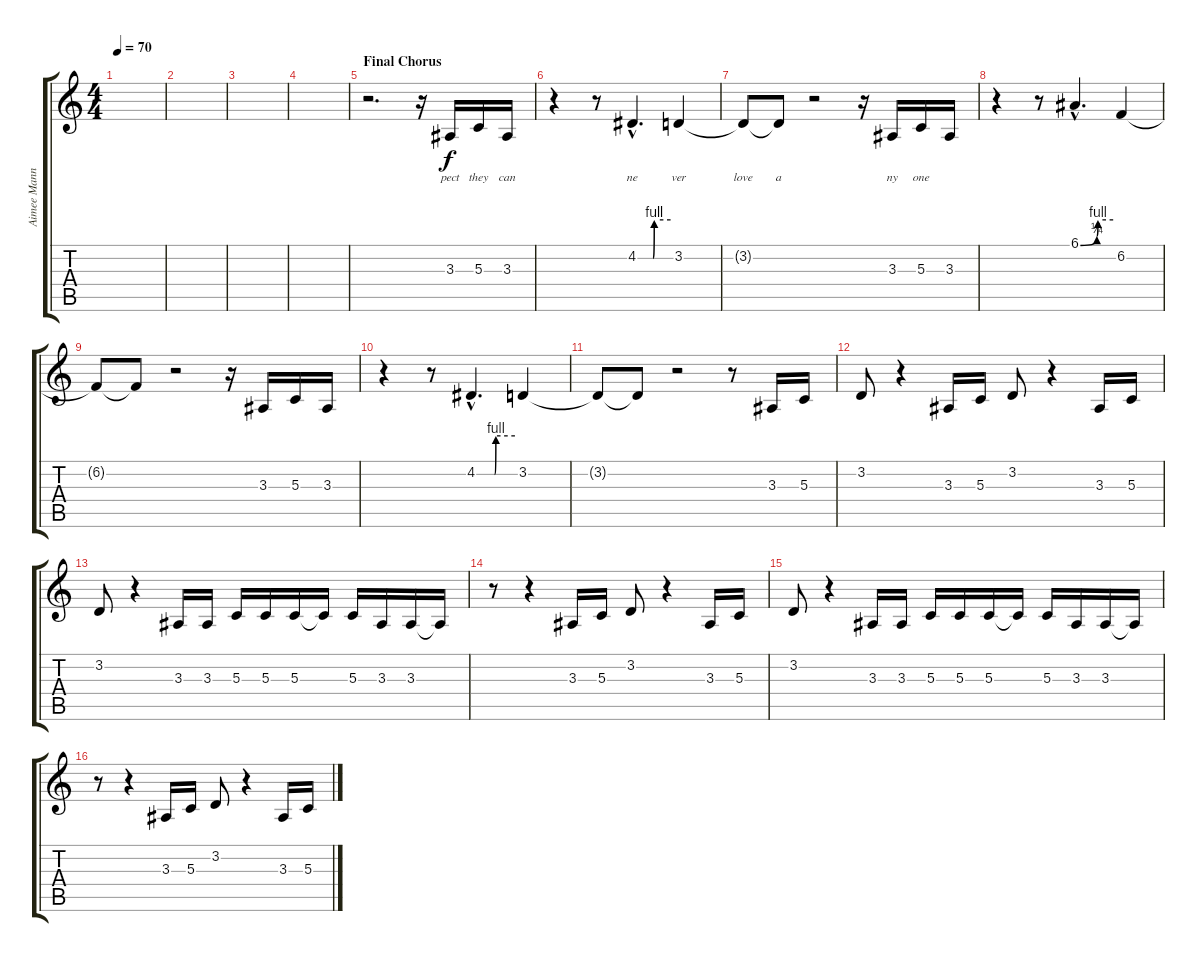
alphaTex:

\track ("Aimee Mann" "Aimee Mann") {instrument lead8bassandlead}
\staff {score tabs}
\tuning (E4 B3 G3 D3 A2 E2) {hide}
\ts (4 4)
\tempo 70
\clef g2
\ks c
|
|
|
|
\section ("" "Final Chorus")
r.2{d} r.16 3.3.16{lyrics (0 "pect") lyrics (1 "") lyrics (2 "") lyrics (3 "") lyrics (4 "")} 5.3.16{lyrics (0 "they") lyrics (1 "") lyrics (2 "") lyrics (3 "") lyrics (4 "")} 3.3.16{lyrics (0 "can") lyrics (1 "") lyrics (2 "") lyrics (3 "") lyrics (4 "")} |
r.4 r.8 4.2{be (custom 0 0 28 0 30 4 60 4) hac}.4{d lyrics (0 "ne") lyrics (1 "") lyrics (2 "") lyrics (3 "") lyrics (4 "")} 3.2.4{lyrics (0 "ver") lyrics (1 "") lyrics (2 "") lyrics (3 "") lyrics (4 "")} |
3.2{t}.8{lyrics (0 "love") lyrics (1 "") lyrics (2 "") lyrics (3 "") lyrics (4 "")} 3.2{t}.8{lyrics (0 "a") lyrics (1 "") lyrics (2 "") lyrics (3 "") lyrics (4 "")} r.2 r.16 3.3.16{lyrics (0 "ny") lyrics (1 "") lyrics (2 "") lyrics (3 "") lyrics (4 "")} 5.3.16{lyrics (0 "one") lyrics (1 "") lyrics (2 "") lyrics (3 "") lyrics (4 "")} 3.3.16 |
r.4 r.8 6.1{be (custom 0 0 30 1 32 4 60 4) hac}.4{d} 6.2.4 |
6.2{t}.8 6.2{t}.8 r.2 r.16 3.3.16 5.3.16 3.3.16 |
r.4 r.8 4.2{be (custom 0 0 28 0 30 4 60 4) hac}.4{d} 3.2.4 |
3.2{t}.8 3.2{t}.8 r.2 r.8 3.3.16 5.3.16 |
3.2.8 r.4 3.3.16 5.3.16 3.2.8 r.4 3.3.16 5.3.16 |
3.2.8 r.4 3.3.16 3.3.16 5.3.16 5.3.16 5.3.16 5.3{t}.16 5.3.16 3.3.16 3.3.16 3.3{t}.16 |
r.8 r.4 3.3.16 5.3.16 3.2.8 r.4 3.3.16 5.3.16 |
3.2.8 r.4 3.3.16 3.3.16 5.3.16 5.3.16 5.3.16 5.3{t}.16 5.3.16 3.3.16 3.3.16 3.3{t}.16 |
r.8 r.4 3.3.16 5.3.16 3.2.8 r.4 3.3.16 5.3.16
